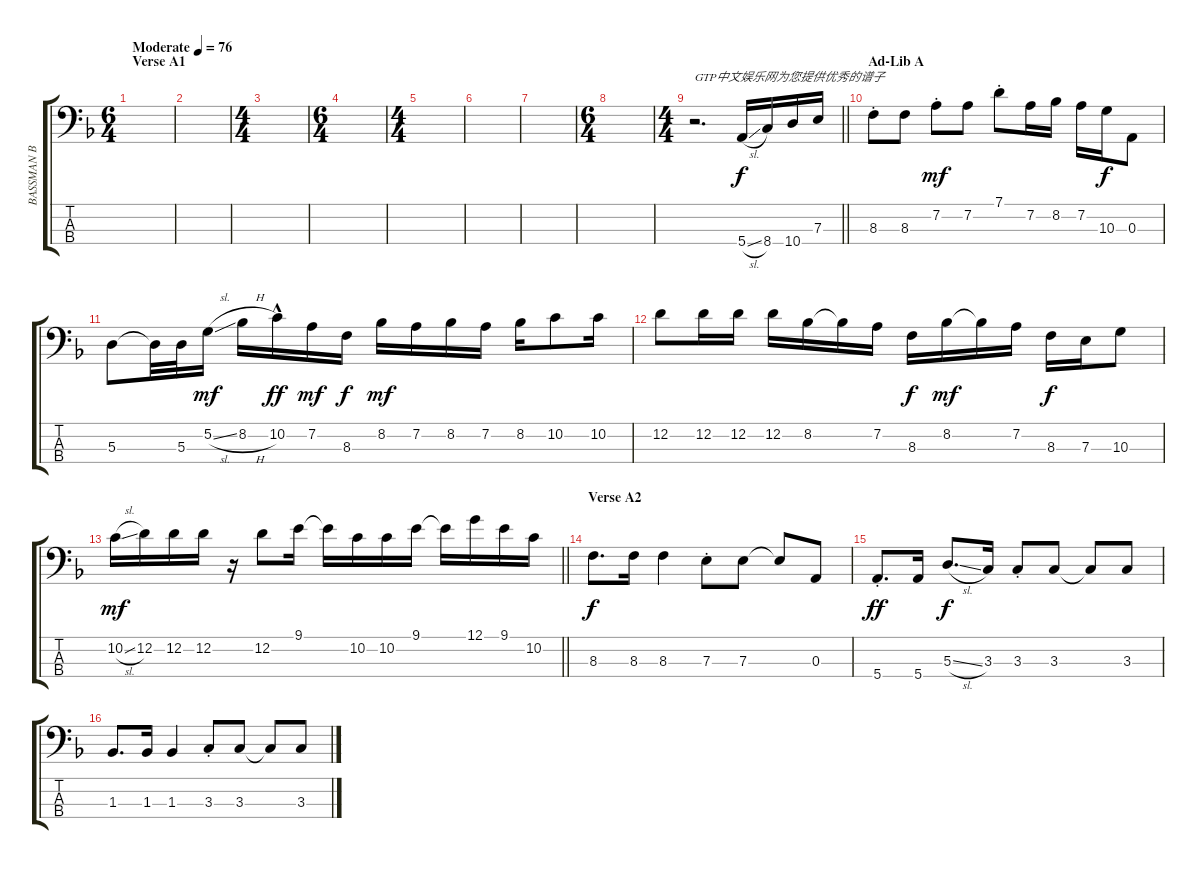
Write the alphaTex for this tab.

\track ("BASSMAN B" "BASSMAN B") {instrument electricbassfinger}
\staff {score tabs}
\tuning (G2 D2 A1 E1) {hide}
\ts (6 4)
\section ("" "Verse A1")
\tempo (76 "Moderate")
\clef f4
\ks f
|
|
\ts (4 4)
|
\ts (6 4)
|
\ts (4 4)
|
|
|
\ts (6 4)
|
\ts (4 4)
\barLineRight lightlight
r.2{d txt "GTP中文娱乐网为您提供优秀的谱子"} 5.4{sl}.16 8.4.16 10.4.16 7.3.16{dy f} |
\section ("" "Ad-Lib A")
8.3{st}.8 8.3.8 7.2{st}.8{dy mf} 7.2.8 7.1{st}.8 7.2.16 8.2.16 7.2.16 10.3.16{dy f} 0.3.8 |
5.3.8 5.3{t}.32 5.3.32 5.2{sl}.16{dy mf} 8.2{h}.16 10.2{hac}.16{dy ff} 7.2.16{dy mf} 8.3.16{dy f} 8.2.16{dy mf} 7.2.16 8.2.16 7.2.16 8.2.16 10.2.8 10.2.16 |
12.2.8 12.2.16 12.2.16 12.2.16 8.2.16 8.2{t}.16 7.2.16 8.3.16{dy f} 8.2.16{dy mf} 8.2{t}.16 7.2.16 8.3.16{dy f} 7.3.16 10.3.8 |
\barLineRight lightlight
10.2{sl}.16{dy mf} 12.2.16 12.2.16 12.2.16 r.16 12.2.8 9.1.16 9.1{t}.16 10.2.16 10.2.16 9.1.16 9.1{t}.16 12.1.16 9.1.16 10.2.16 |
\section ("" "Verse A2")
8.3.8{d dy f} 8.3.16 8.3.4 7.3{st}.8 7.3.8 7.3{t}.8 0.3.8 |
5.4{st}.8{d dy ff} 5.4.16 5.3{sl}.8{d dy f} 3.3.16 3.3{st}.8 3.3.8 3.3{t}.8 3.3.8 |
1.3.8{d} 1.3.16 1.3.4 3.3{st}.8 3.3.8 3.3{t}.8 3.3.8
